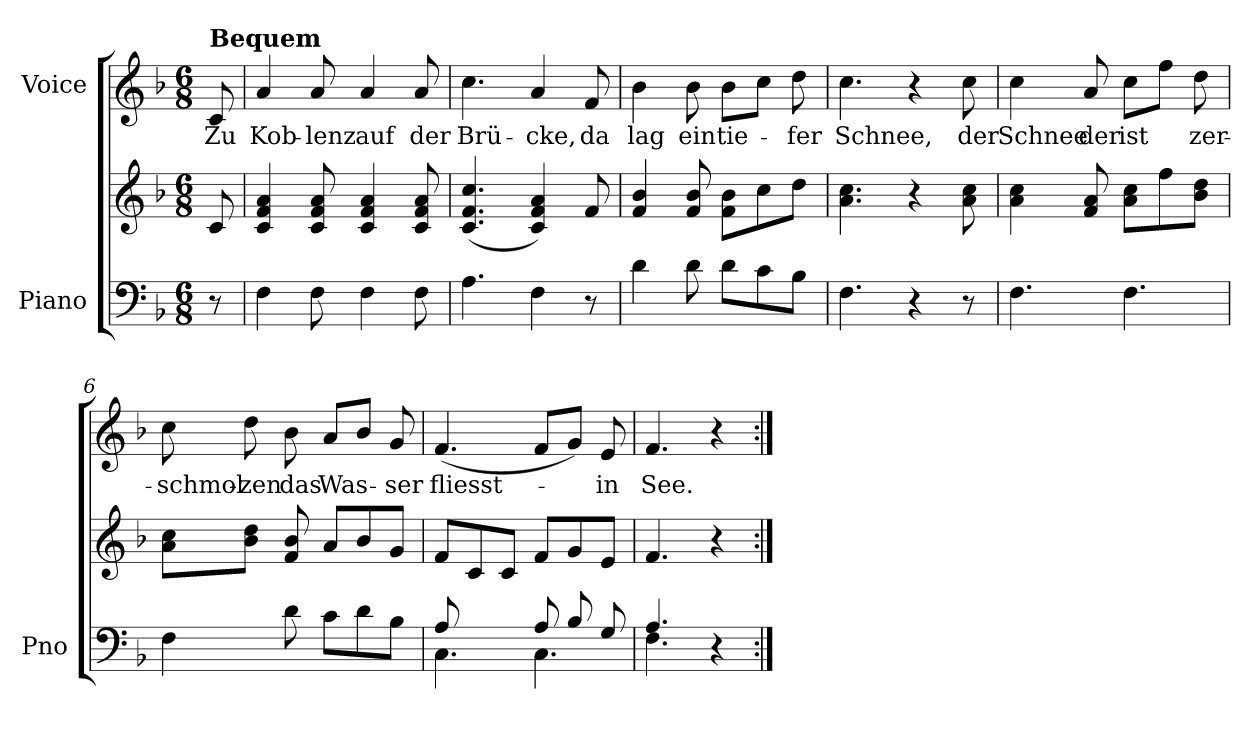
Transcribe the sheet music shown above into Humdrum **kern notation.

**kern	**kern	**kern	**text
*part2	*part2	*part1	*part1
*staff3	*staff2	*staff1	*staff1
*I"Piano	*	*I"Voice	*
*I'Pno	*	*	*
*clefF4	*clefG2	*clefG2	*
*k[b-]	*k[b-]	*k[b-]	*
*M6/8	*M6/8	*M6/8	*
=	=	=	=
!	!	!LO:TX:a:B:t=Bequem	!
!	!	!	!LO:LY:b
8r	8c/	8c/	Zu
=1	=1	=1	=1
!	!	!	!LO:LY:b
4F\	4c/ 4f/ 4a/	4a/	Kob-
!	!	!	!LO:LY:b
8F\	8c/ 8f/ 8a/	8a/	-lenz
!	!	!	!LO:LY:b
4F\	4c/ 4f/ 4a/	4a/	auf
!	!	!	!LO:LY:b
8F\	8c/ 8f/ 8a/	8a/	der
=2	=2	=2	=2
!	!	!	!LO:LY:b
4.A\	(<4.c/ 4.f/ 4.cc/	4.cc\	Brü-
!	!	!	!LO:LY:b
4F\	4c/ 4f/ 4a/)	4a/	-cke,
!	!	!	!LO:LY:b
8r	8f/	8f/	da
=3	=3	=3	=3
!	!	!	!LO:LY:b
4d\	4f/ 4b-/	4b-\	lag
!	!	!	!LO:LY:b
8d\	8f/ 8b-/	8b-\	ein
!	!	!	!LO:LY:b
8d\L	8f\ 8b-\L	8b-\L	tie-
8c\	8cc\	8cc\J	.
!	!	!	!LO:LY:b
8B-\J	8dd\J	8dd\	-fer
=4	=4	=4	=4
!	!	!	!LO:LY:b
4.F\	4.a\ 4.cc\	4.cc\	Schnee,
4r	4r	4r	.
!	!	!	!LO:LY:b
8r	8a\ 8cc\	8cc\	der
!!LO:LB:g=z
=5	=5	=5	=5
!	!	!	!LO:LY:b
4.F\	4a\ 4cc\	4cc\	Schnee
!	!	!	!LO:LY:b
.	8f/ 8a/	8a/	der
!	!	!	!LO:LY:b
4.F\	8a\ 8cc\L	8cc\L	ist
.	8ff\	8ff\J	.
!	!	!	!LO:LY:b
.	8b-\ 8dd\J	8dd\	zer-
=6	=6	=6	=6
!	!	!	!LO:LY:b
4F\	8a\ 8cc\L	8cc\	-schmol-
!	!	!	!LO:LY:b
.	8b-\ 8dd\J	8dd\	-zen
!	!	!	!LO:LY:b
8d\	8f/ 8b-/	8b-\	das
!	!	!	!LO:LY:b
8c\L	8a/L	8a/L	Was-
8d\	8b-/	8b-/J	.
!	!	!	!LO:LY:b
8B-\J	8g/J	8g/	-ser
=7	=7	=7	=7
*^	*	*	*
!	!	!	!	!LO:LY:b
4.C\	8A/	8f/L	(>4.f/	fliesst-
.	8ryy	8c/	.	.
.	8ryy	8c/J	.	.
4.C\	8A/	8f/L	8f/L	.
.	8B-/	8g/	8g/J)	.
!	!	!	!	!LO:LY:b
.	8G/	8e/J	8e/	-in
=8	=8	=8	=8	=8
!	!	!	!	!LO:LY:b
4.F\	4.A/	4.f/	4.f/	See.
4r	4rBByy	4r	4r	.
*v	*v	*	*	*
=:|!	=:|!	=:|!	=:|!
*-	*-	*-	*-
